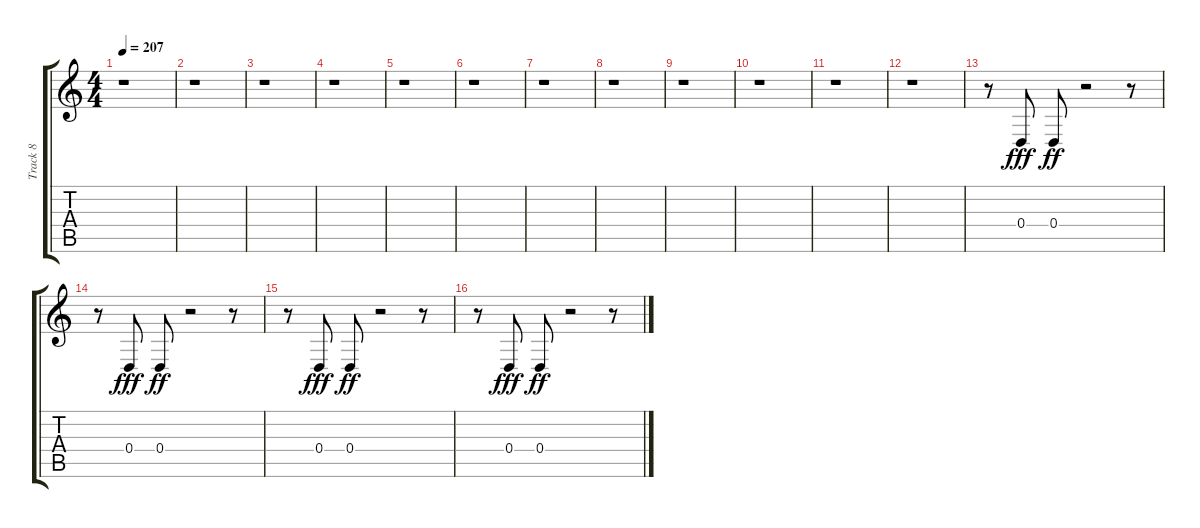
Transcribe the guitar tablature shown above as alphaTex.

\track ("Track 8" "Track 8") {instrument agogo}
\staff {score tabs}
\tuning (E4 B3 G3 D3 A2 E2) {hide}
\ts (4 4)
\tempo 207
\clef g2
\ks c
r.1{dy ff} |
r.1 |
r.1 |
r.1 |
r.1 |
r.1 |
r.1 |
r.1 |
r.1 |
r.1 |
r.1 |
r.1 |
r.8 0.4.8{dy fff} 0.4.8{dy ff} r.2 r.8 |
r.8 0.4.8{dy fff} 0.4.8{dy ff} r.2 r.8 |
r.8 0.4.8{dy fff} 0.4.8{dy ff} r.2 r.8 |
r.8 0.4.8{dy fff} 0.4.8{dy ff} r.2 r.8
